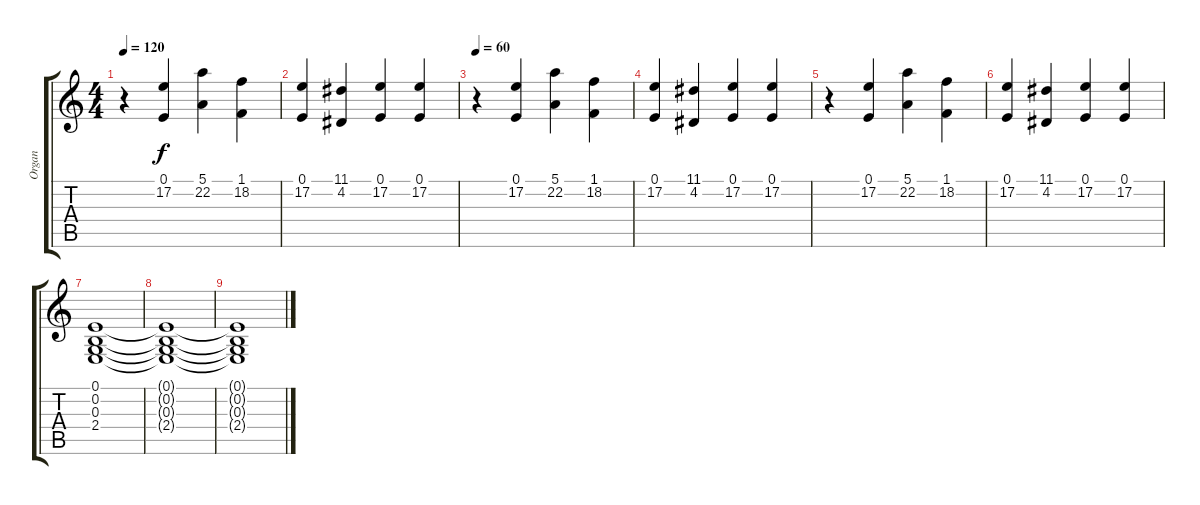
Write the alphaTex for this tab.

\track ("Organ" "Organ") {instrument drawbarorgan}
\staff {score tabs}
\tuning (E4 B3 G3 D3 A2 E2) {hide}
\ts (4 4)
\tempo 120
\clef g2
\ks c
r.4{dy f} (0.1 17.2).4 (5.1 22.2).4 (1.1 18.2).4 |
(0.1 17.2).4 (11.1 4.2).4 (0.1 17.2).4 (0.1 17.2).4 |
\tempo 60
r.4 (0.1 17.2).4 (5.1 22.2).4 (1.1 18.2).4 |
(0.1 17.2).4 (11.1 4.2).4 (0.1 17.2).4 (0.1 17.2).4 |
r.4 (0.1 17.2).4 (5.1 22.2).4 (1.1 18.2).4 |
(0.1 17.2).4 (11.1 4.2).4 (0.1 17.2).4 (0.1 17.2).4 |
(0.1 0.2 0.3 2.4).1 |
(0.1{t} 0.2{t} 0.3{t} 2.4{t}).1 |
(0.1{t} 0.2{t} 0.3{t} 2.4{t}).1
